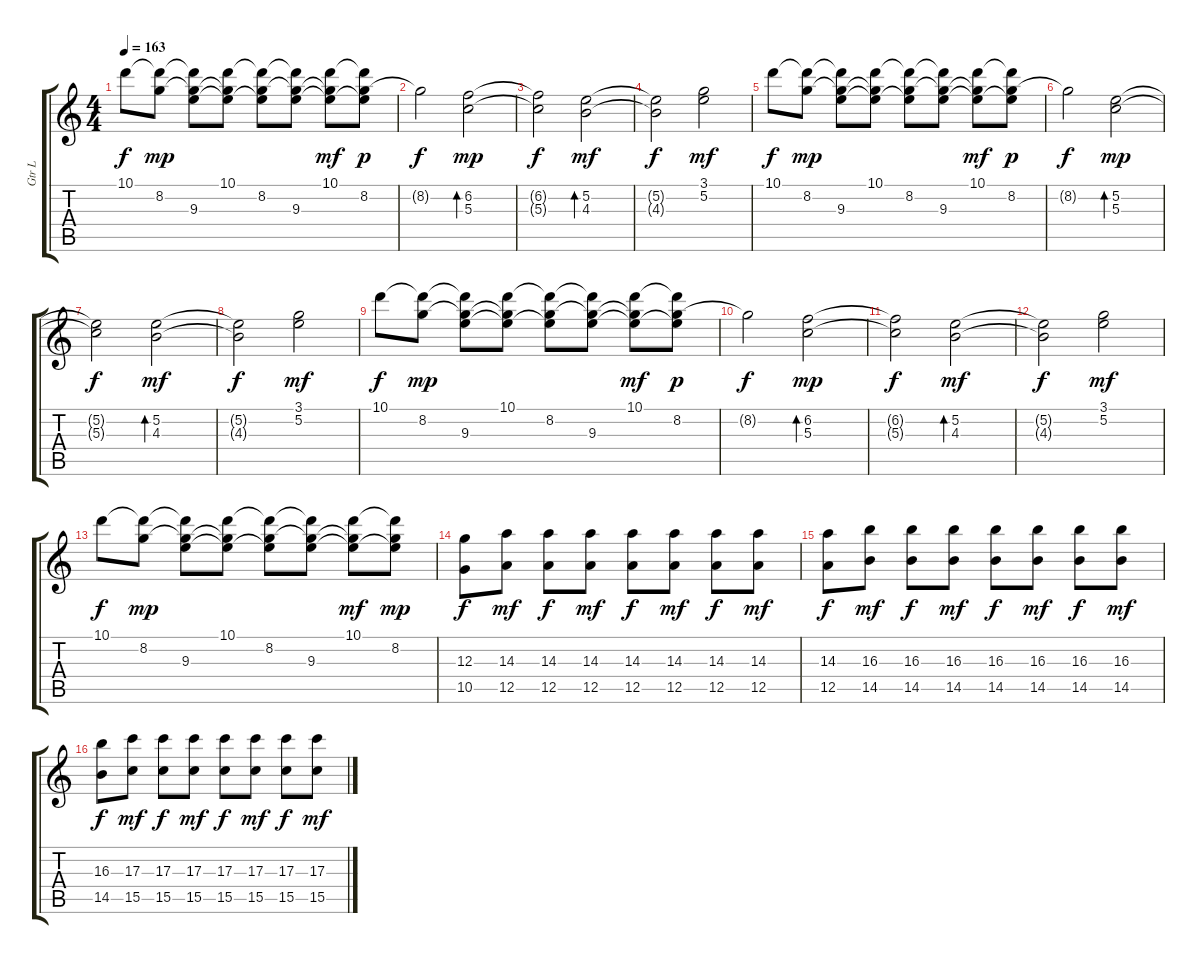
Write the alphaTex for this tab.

\track ("Gtr L" "Gtr L") {instrument distortionguitar}
\staff {score tabs}
\tuning (E4 B3 G3 D3 A2 D2) {hide}
\ts (4 4)
\tempo 163
\clef g2
\ks c
10.1.8{dy f} (10.1{t} 8.2).8{dy mp} (10.1{t} 8.2{t} 9.3).8 (10.1 8.2{t} 9.3{t}).8 (10.1{t} 8.2 9.3{t}).8 (10.1{t} 8.2{t} 9.3).8 (10.1 8.2{t} 9.3{t}).8{dy mf} (10.1{t} 8.2 9.3{t}).8{dy p} |
8.2{t}.2{dy f} (6.2 5.3).2{bd 60 dy mp} |
(6.2{t} 5.3{t}).2{dy f} (5.2 4.3).2{bd 60 dy mf} |
(5.2{t} 4.3{t}).2{dy f} (3.1 5.2).2{dy mf} |
10.1.8{dy f} (10.1{t} 8.2).8{dy mp} (10.1{t} 8.2{t} 9.3).8 (10.1 8.2{t} 9.3{t}).8 (10.1{t} 8.2 9.3{t}).8 (10.1{t} 8.2{t} 9.3).8 (10.1 8.2{t} 9.3{t}).8{dy mf} (10.1{t} 8.2 9.3{t}).8{dy p} |
8.2{t}.2{dy f} (5.2 5.3).2{bd 60 dy mp} |
(5.2{t} 5.3{t}).2{dy f} (5.2 4.3).2{bd 60 dy mf} |
(5.2{t} 4.3{t}).2{dy f} (3.1 5.2).2{dy mf} |
10.1.8{dy f} (10.1{t} 8.2).8{dy mp} (10.1{t} 8.2{t} 9.3).8 (10.1 8.2{t} 9.3{t}).8 (10.1{t} 8.2 9.3{t}).8 (10.1{t} 8.2{t} 9.3).8 (10.1 8.2{t} 9.3{t}).8{dy mf} (10.1{t} 8.2 9.3{t}).8{dy p} |
8.2{t}.2{dy f} (6.2 5.3).2{bd 60 dy mp} |
(6.2{t} 5.3{t}).2{dy f} (5.2 4.3).2{bd 60 dy mf} |
(5.2{t} 4.3{t}).2{dy f} (3.1 5.2).2{dy mf} |
10.1.8{dy f} (10.1{t} 8.2).8{dy mp} (10.1{t} 8.2{t} 9.3).8 (10.1 8.2{t} 9.3{t}).8 (10.1{t} 8.2 9.3{t}).8 (10.1{t} 8.2{t} 9.3).8 (10.1 8.2{t} 9.3{t}).8{dy mf} (10.1{t} 8.2 9.3{t}).8{dy mp} |
(12.3 10.5).8{dy f} (14.3 12.5).8{dy mf} (14.3 12.5).8{dy f} (14.3 12.5).8{dy mf} (14.3 12.5).8{dy f} (14.3 12.5).8{dy mf} (14.3 12.5).8{dy f} (14.3 12.5).8{dy mf} |
(14.3 12.5).8{dy f} (16.3 14.5).8{dy mf} (16.3 14.5).8{dy f} (16.3 14.5).8{dy mf} (16.3 14.5).8{dy f} (16.3 14.5).8{dy mf} (16.3 14.5).8{dy f} (16.3 14.5).8{dy mf} |
(16.3 14.5).8{dy f} (17.3 15.5).8{dy mf} (17.3 15.5).8{dy f} (17.3 15.5).8{dy mf} (17.3 15.5).8{dy f} (17.3 15.5).8{dy mf} (17.3 15.5).8{dy f} (17.3 15.5).8{dy mf}
